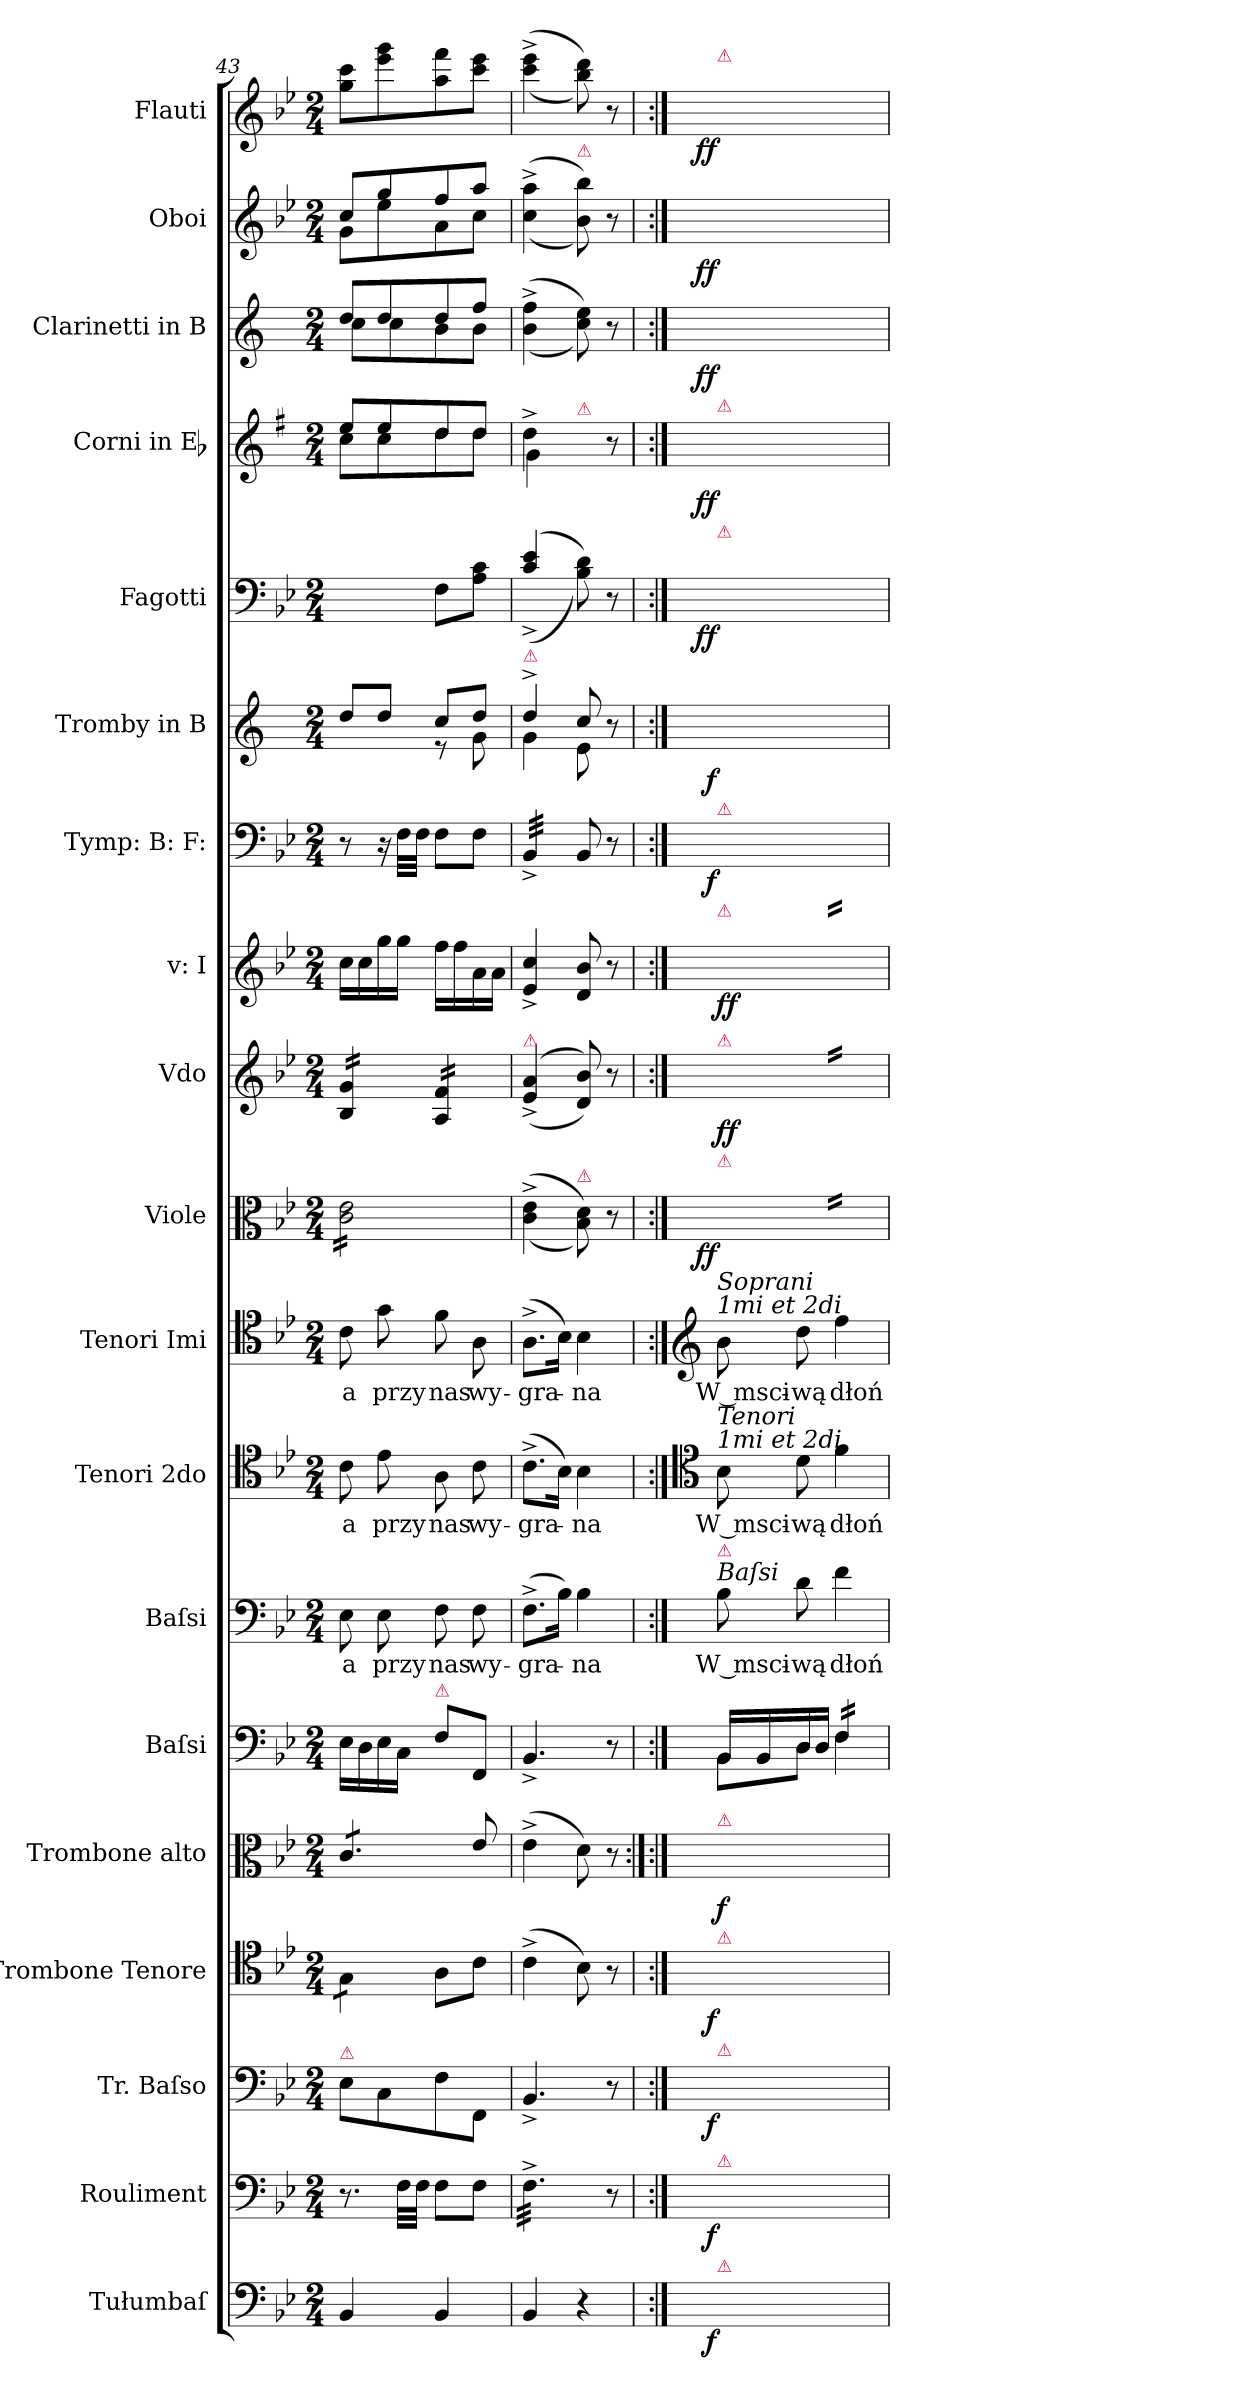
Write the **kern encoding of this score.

**kern	**dynam	**kern	**dynam	**kern	**dynam	**kern	**dynam	**kern	**dynam	**kern	**kern	**text	**kern	**text	**kern	**text	**kern	**dynam	**kern	**dynam	**kern	**dynam	**kern	**dynam	**kern	**dynam	**kern	**dynam	**kern	**dynam	**kern	**dynam	**kern	**dynam	**kern	**dynam
*part19	*part19	*part18	*part18	*part17	*part17	*part16	*part16	*part15	*part15	*part14	*part13	*part13	*part12	*part12	*part11	*part11	*part10	*part10	*part9	*part9	*part8	*part8	*part7	*part7	*part6	*part6	*part5	*part5	*part4	*part4	*part3	*part3	*part2	*part2	*part1	*part1
*staff19	*staff19	*staff18	*staff18	*staff17	*staff17	*staff16	*staff16	*staff15	*staff15	*staff14	*staff13	*staff13	*staff12	*staff12	*staff11	*staff11	*staff10	*staff10	*staff9	*staff9	*staff8	*staff8	*staff7	*staff7	*staff6	*staff6	*staff5	*staff5	*staff4	*staff4	*staff3	*staff3	*staff2	*staff2	*staff1	*staff1
*I"Tułumbaſ	*	*I"Rouliment	*	*I"Tr. Baſso	*	*I"Trombone Tenore	*	*I"Trombone alto	*	*I"Baſsi	*I"Baſsi	*	*I"Tenori 2do	*	*I"Tenori Imi	*	*I"Viole	*	*I"Vdo	*	*I"v: I	*	*I"Tymp: B: F:	*	*I"Tromby in B	*	*I"Fagotti	*	*I"Corni in Eb	*	*I"Clarinetti in B	*	*I"Oboi	*	*I"Flauti	*
*	*	*	*	*	*	*I'T	*	*I'A	*	*	*	*	*	*	*	*	*	*	*	*	*I'V	*	*	*	*	*	*	*	*	*	*I'Cl	*	*I'Ob	*	*I'Fl	*
*clefF4	*	*clefF4	*	*clefF4	*	*clefC4	*	*clefC3	*	*clefF4	*clefF4	*	*clefC4	*	*clefC4	*	*clefC3	*	*clefG2	*	*clefG2	*	*clefF4	*	*clefG2	*	*clefF4	*	*clefG2	*	*clefG2	*	*clefG2	*	*clefG2	*
*	*	*	*	*	*	*	*	*	*	*	*	*	*	*	*	*	*	*	*	*	*	*	*	*	*ITrd1c2	*	*	*	*ITrd5c9	*	*ITrd1c2	*	*	*	*	*
*k[b-e-]	*	*k[b-e-]	*	*k[b-e-]	*	*k[b-e-]	*	*k[b-e-]	*	*k[b-e-]	*k[b-e-]	*	*k[b-e-]	*	*k[b-e-]	*	*k[b-e-]	*	*k[b-e-]	*	*k[b-e-]	*	*k[b-e-]	*	*k[b-e-]	*	*k[b-e-]	*	*k[b-e-]	*	*k[b-e-]	*	*k[b-e-]	*	*k[b-e-]	*
*M2/4	*	*M2/4	*	*M2/4	*	*M2/4	*	*M2/4	*	*M2/4	*M2/4	*	*M2/4	*	*M2/4	*	*M2/4	*	*M2/4	*	*M2/4	*	*M2/4	*	*M2/4	*	*M2/4	*	*M2/4	*	*M2/4	*	*M2/4	*	*M2/4	*
=43	=43	=43	=43	=43	=43	=43	=43	=43	=43	=43	=43	=43	=43	=43	=43	=43	=43	=43	=43	=43	=43	=43	=43	=43	=43	=43	=43	=43	=43	=43	=43	=43	=43	=43	=43	=43
!	!	!	!	!	!	!	!	!	!	!	!	!	!	!	!	!	!	!	!	!	!	!	!	!	!LO:TX:a:color=crimson:t=⚠	!	!	!	!	!	!	!	!	!	!	!
!	!	!	!	!LO:TX:a:color=crimson:t=⚠	!	!	!	!	!	!	!	!	!	!	!	!	!	!	!	!	!	!	!	!	!	!	!	!	!	!	!	!	!	!	!	!
!	!	!	!	!	!	!	!	!	!	!	!	!LO:LY:i	!	!LO:LY:i	!	!	!	!	!	!	!	!	!	!	!	!	!	!	!	!	!	!	!	!	!	!
*	*	*	*	*	*	*	*	*	*	*	*	*	*	*	*	*	*	*	*	*	*	*	*	*	*^	*	*	*	*^	*	*^	*	*^	*	*	*
*	*	*	*	*	*	*tremolo	*	*	*	*	*	*	*	*	*	*	*	*	*	*	*	*	*	*	*	*	*	*	*	*	*	*	*	*	*	*	*	*	*	*
*	*	*	*	*	*	*	*	*tremolo	*	*	*	*	*	*	*	*	*	*	*	*	*	*	*	*	*	*	*	*	*	*	*	*	*	*	*	*	*	*	*	*
*	*	*	*	*	*	*	*	*	*	*	*	*	*	*	*	*	*tremolo	*	*	*	*	*	*	*	*	*	*	*	*	*	*	*	*	*	*	*	*	*	*	*
*	*	*	*	*	*	*	*	*	*	*	*	*	*	*	*	*	*	*	*tremolo	*	*	*	*	*	*	*	*	*	*	*	*	*	*	*	*	*	*	*	*	*
4BB-/	.	8.r	.	8E-\L	.	8G\L	.	8c/L	.	16E-\LL	8E-\	a	8c\	a	8c\	a	16c\ 16e-\LL	.	16B-/ 16g/LL	.	16cc\LL	.	8r	.	8cc/L	4ryy	.	16E-\LLyy	.	8g/L	8e-\L	.	8cc/L	8b-\L	.	8cc/L	8g\L	.	8gg\ 8ccc\L	.
.	.	.	.	.	.	.	.	.	.	16D\	.	.	.	.	.	.	16c\ 16e-\	.	16B-/ 16g/	.	16cc\	.	.	.	.	.	.	16D\yy	.	.	.	.	.	.	.	.	.	.	.	.
!	!	!	!	!	!	!	!	!	!	!	!	!LO:LY:i	!	!LO:LY:i	!	!	!	!	!	!	!	!	!	!	!	!	!	!	!	!	!	!	!	!	!	!	!	!	!	!
.	.	.	.	8C\	.	8G\J	.	8c/	.	16E-\	8E-\	przy	8e-\	przy	8g\	przy	16c\ 16e-\	.	16B-/ 16g/	.	16gg\	.	16r	.	8cc/J	.	.	16E-\yy	.	8g/	8e-\	.	8cc/	8b-\	.	8gg/	8ee-\	.	8eee-\ 8ggg\	.
*	*	*	*	*	*	*Xtremolo	*	*	*	*	*	*	*	*	*	*	*	*	*	*	*	*	*	*	*	*	*	*	*	*	*	*	*	*	*	*	*	*	*	*
.	.	32F\LLL	.	.	.	.	.	.	.	16C\JJ	.	.	.	.	.	.	16c\ 16e-\	.	16B-/ 16g/JJ	.	16gg\JJ	.	32F\LLL	.	.	.	.	16C\JJyy	.	.	.	.	.	.	.	.	.	.	.	.
.	.	32F\JJJ	.	.	.	.	.	.	.	.	.	.	.	.	.	.	.	.	.	.	.	.	32F\JJJ	.	.	.	.	.	.	.	.	.	.	.	.	.	.	.	.	.
!	!	!	!	!	!	!	!	!	!	!LO:TX:a:color=crimson:t=⚠	!	!	!	!	!	!	!	!	!	!	!	!	!	!	!	!	!	!	!	!	!	!	!	!	!	!	!	!	!	!
!	!	!	!	!	!	!	!	!	!	!	!	!LO:LY:i	!	!LO:LY:i	!	!	!	!	!	!	!	!	!	!	!	!	!	!	!	!	!	!	!	!	!	!	!	!	!	!
4BB-/	.	8F\L	.	8F\	.	8A\L	.	8c/J	.	8F\L	8F\	nas	8A\	nas	8f\	nas	16c\ 16e-\	.	16A/ 16f/LL	.	16ff\LL	.	8F\L	.	8b-/L	8r	.	8F\L	.	8f/	8f\	.	8cc/	8a\	.	8ff/	8a\	.	8aa\ 8fff\	.
*	*	*	*	*	*	*	*	*Xtremolo	*	*	*	*	*	*	*	*	*	*	*	*	*	*	*	*	*	*	*	*	*	*	*	*	*	*	*	*	*	*	*	*
.	.	.	.	.	.	.	.	.	.	.	.	.	.	.	.	.	16c\ 16e-\	.	16A/ 16f/	.	16ff\	.	.	.	.	.	.	.	.	.	.	.	.	.	.	.	.	.	.	.
!	!	!	!	!	!	!	!	!	!	!	!	!LO:LY:i	!	!LO:LY:i	!	!	!	!	!	!	!	!	!	!	!	!	!	!	!	!	!	!	!	!	!	!	!	!	!	!
.	.	8F\J	.	8FF/J	.	8c\J	.	8e-/	.	8FF/J	8F\	wy-	8c\	wy-	8A\	wy-	16c\ 16e-\	.	16A/ 16f/	.	16a\	.	8F\J	.	8cc/J	8f\	.	8A\ 8c\J	.	8f/J	8f\J	.	8ee-/J	8a\J	.	8aa/J	8cc\J	.	8ccc\ 8eee-\J	.
.	.	.	.	.	.	.	.	.	.	.	.	.	.	.	.	.	16c\ 16e-\JJ	.	16A/ 16f/JJ	.	16a\JJ	.	.	.	.	.	.	.	.	.	.	.	.	.	.	.	.	.	.	.
*	*	*	*	*	*	*	*	*	*	*	*	*	*	*	*	*	*	*	*Xtremolo	*	*	*	*	*	*	*	*	*	*	*	*	*	*	*	*	*	*	*	*	*
*	*	*	*	*	*	*	*	*	*	*	*	*	*	*	*	*	*Xtremolo	*	*	*	*	*	*	*	*	*	*	*	*	*	*	*	*	*	*	*	*	*	*	*
*	*	*	*	*	*	*	*	*	*	*	*	*	*	*	*	*	*	*	*	*	*	*	*	*	*	*	*	*	*	*	*	*	*v	*v	*	*	*	*	*	*
*	*	*	*	*	*	*	*	*	*	*	*	*	*	*	*	*	*	*	*	*	*	*	*	*	*	*	*	*	*	*	*	*	*	*	*v	*v	*	*	*
=44	=44	=44	=44	=44	=44	=44	=44	=44	=44	=44	=44	=44	=44	=44	=44	=44	=44	=44	=44	=44	=44	=44	=44	=44	=44	=44	=44	=44	=44	=44	=44	=44	=44	=44	=44	=44	=44	=44
!	!	!	!	!	!	!	!	!	!	!	!	!	!	!	!	!	!	!	!	!	!	!	!	!	!LO:TX:a:color=crimson:t=⚠	!	!	!	!	!	!	!	!	!	!	!	!	!
!	!	!	!	!	!	!	!	!	!	!	!	!	!	!	!	!	!	!	!LO:TX:a:color=crimson:t=⚠	!	!	!	!	!	!	!	!	!	!	!	!	!	!	!	!	!	!	!
!	!	!	!	!	!	!	!	!	!	!	!	!LO:LY:i	!	!LO:LY:i	!	!	!	!	!	!	!	!	!	!	!	!	!	!	!	!	!	!	!	!	!	!	!	!
*	*	*tremolo	*	*	*	*	*	*	*	*	*	*	*	*	*	*	*	*	*	*	*	*	*	*	*	*	*	*	*	*	*	*	*	*	*	*	*	*
*	*	*	*	*	*	*	*	*	*	*	*	*	*	*	*	*	*	*	*	*	*	*	*tremolo	*	*	*	*	*	*	*	*	*	*	*	*	*	*	*
4BB-/	.	32F^<\LLL	.	4.BB-^</	.	(>4c^<\	.	(>4e-^<\	.	4.BB-^</	(>8.F^>\L	-gra-	(>8.c^>\L	-gra-	(>8.A^>\L	-gra-	(>(>4c^<\ 4e-^<\	.	(<(>4e-^</ 4a^</	.	4e-^>/ 4cc^>/	.	32BB-^</LLL	.	4cc^>/	4f\	.	(>(>4c^</ 4e-^</	.	4f^<\	4B-\	.	(>(>4a^<\ 4ee-^<\	.	(>(>4cc^<\ 4aa^<\	.	(>(>4ccc^<\ 4eee-^<\	.
.	.	32F^<\	.	.	.	.	.	.	.	.	.	.	.	.	.	.	.	.	.	.	.	.	32BB-^</	.	.	.	.	.	.	.	.	.	.	.	.	.	.	.
.	.	32F^<\	.	.	.	.	.	.	.	.	.	.	.	.	.	.	.	.	.	.	.	.	32BB-^</	.	.	.	.	.	.	.	.	.	.	.	.	.	.	.
.	.	32F^<\	.	.	.	.	.	.	.	.	.	.	.	.	.	.	.	.	.	.	.	.	32BB-^</	.	.	.	.	.	.	.	.	.	.	.	.	.	.	.
.	.	32F^<\	.	.	.	.	.	.	.	.	.	.	.	.	.	.	.	.	.	.	.	.	32BB-^</	.	.	.	.	.	.	.	.	.	.	.	.	.	.	.
.	.	32F^<\	.	.	.	.	.	.	.	.	.	.	.	.	.	.	.	.	.	.	.	.	32BB-^</	.	.	.	.	.	.	.	.	.	.	.	.	.	.	.
.	.	32F^<\	.	.	.	.	.	.	.	.	16B-\Jk)	.	16B-\Jk)	.	16B-\Jk)	.	.	.	.	.	.	.	32BB-^</	.	.	.	.	.	.	.	.	.	.	.	.	.	.	.
.	.	32F^<\	.	.	.	.	.	.	.	.	.	.	.	.	.	.	.	.	.	.	.	.	32BB-^</JJJ	.	.	.	.	.	.	.	.	.	.	.	.	.	.	.
*	*	*	*	*	*	*	*	*	*	*	*	*	*	*	*	*	*	*	*	*	*	*	*Xtremolo	*	*	*	*	*	*	*	*	*	*	*	*	*	*	*
!	!	!	!	!	!	!	!	!	!	!	!	!	!	!	!	!	!	!	!	!	!	!	!	!	!	!	!	!	!	!	!	!	!	!	!LO:TX:a:color=crimson:t=⚠	!	!	!
!	!	!	!	!	!	!	!	!	!	!	!	!	!	!	!	!	!	!	!	!	!	!	!	!	!	!	!	!	!	!LO:TX:a:color=crimson:t=⚠	!	!	!	!	!	!	!	!
!	!	!	!	!	!	!	!	!	!	!	!	!	!	!	!	!	!LO:TX:a:color=crimson:t=⚠	!	!	!	!	!	!	!	!	!	!	!	!	!	!	!	!	!	!	!	!	!
!	!	!	!	!	!	!	!	!	!	!	!	!LO:LY:i	!	!LO:LY:i	!	!	!	!	!	!	!	!	!	!	!	!	!	!	!	!	!	!	!	!	!	!	!	!
4r	.	32F^<\	.	.	.	8B-\)	.	8d\)	.	.	4B-\	-na	4B-\	-na	4B-\	-na	8B-\ 8d\))	.	8d/ 8b-/))	.	8d/ 8b-/	.	8BB-/	.	8b-/	8d\	.	8B-\ 8d\))	.	8ryy	4ryy	.	8b-\ 8dd\))	.	8b-\ 8bb-\))	.	8bb-\ 8ddd\))	.
.	.	32F^<\	.	.	.	.	.	.	.	.	.	.	.	.	.	.	.	.	.	.	.	.	.	.	.	.	.	.	.	.	.	.	.	.	.	.	.	.
.	.	32F^<\	.	.	.	.	.	.	.	.	.	.	.	.	.	.	.	.	.	.	.	.	.	.	.	.	.	.	.	.	.	.	.	.	.	.	.	.
.	.	32F^<\JJJ	.	.	.	.	.	.	.	.	.	.	.	.	.	.	.	.	.	.	.	.	.	.	.	.	.	.	.	.	.	.	.	.	.	.	.	.
*	*	*Xtremolo	*	*	*	*	*	*	*	*	*	*	*	*	*	*	*	*	*	*	*	*	*	*	*	*	*	*	*	*	*	*	*	*	*	*	*	*
.	.	8r	.	8r	.	8r	.	8r	.	8r	.	.	.	.	.	.	8r	.	8r	.	8r	.	8r	.	8r	8ryy	.	8r	.	8r	.	.	8r	.	8r	.	8r	.
*	*	*	*	*	*	*	*	*	*	*	*	*	*	*	*	*	*	*	*	*	*	*	*	*	*v	*v	*	*	*	*	*	*	*	*	*	*	*	*
=45	=45	=45	=45	=45	=45	=45	=45	=45:|!	=45	=45	=45	=45	=45	=45	=45	=45	=45	=45	=45	=45	=45	=45	=45	=45	=45	=45	=45	=45	=45	=45	=45	=45	=45	=45	=45	=45	=45
*	*	*	*	*	*	*	*	*	*	*	*	*	*clefC4	*	*clefG2	*	*	*	*	*	*	*	*	*	*	*	*	*	*	*	*	*	*	*	*	*	*
*	*	*	*	*	*	*	*	*	*	*^	*	*	*	*	*	*	*	*	*	*	*	*	*	*	*^	*	*	*	*	*	*	*	*	*	*	*	*
!	!	!	!	!	!	!	!	!	!	!	!	!	!	!	!	!	!	!	!	!	!	!	!	!	!	!	!	!	!	!	!	!	!	!	!	!	!	!LO:TX:a:color=crimson:t=⚠	!
!	!	!	!	!	!	!	!	!	!	!	!	!	!	!	!	!	!	!	!	!	!	!	!	!	!	!	!	!	!	!	!	!	!	!	!	!LO:TX:a:color=crimson:t=⚠	!	!	!
!	!	!	!	!	!	!	!	!	!	!	!	!	!	!	!	!	!	!	!	!	!	!	!	!	!	!	!	!	!	!	!	!	!	!LO:TX:a:color=crimson:t=⚠	!	!	!	!	!
!	!	!	!	!	!	!	!	!	!	!	!	!	!	!	!	!	!	!	!	!	!	!	!	!	!	!	!	!	!	!	!LO:TX:a:color=crimson:t=⚠	!	!	!	!	!	!	!	!
!	!	!	!	!	!	!	!	!	!	!	!	!	!	!	!	!	!	!	!	!	!	!	!	!	!	!	!	!	!LO:TX:a:color=crimson:t=⚠	!	!	!	!	!	!	!	!	!	!
!	!	!	!	!	!	!	!	!	!	!	!	!	!	!	!	!	!	!	!	!	!	!	!	!	!	!LO:TX:a:color=crimson:t=⚠	!	!	!	!	!	!	!	!	!	!	!	!	!
!	!	!	!	!	!	!	!	!	!	!	!	!	!	!	!	!	!	!	!	!	!	!	!	!LO:TX:a:color=crimson:t=⚠	!	!	!	!	!	!	!	!	!	!	!	!	!	!	!
!	!	!	!	!	!	!	!	!	!	!	!	!	!	!	!	!	!	!	!	!	!	!LO:TX:a:color=crimson:t=⚠	!	!	!	!	!	!	!	!	!	!	!	!	!	!	!	!	!
!	!	!	!	!	!	!	!	!	!	!	!	!	!	!	!	!	!	!	!	!LO:TX:a:color=crimson:t=⚠	!	!	!	!	!	!	!	!	!	!	!	!	!	!	!	!	!	!	!
!	!	!	!	!	!	!	!	!	!	!	!	!	!	!	!	!	!	!LO:TX:a:color=crimson:t=⚠	!	!	!	!	!	!	!	!	!	!	!	!	!	!	!	!	!	!	!	!	!
!	!	!	!	!	!	!	!	!	!	!	!	!	!	!	!	!LO:TX:a:i:t=Soprani \n1mi et 2di	!	!	!	!	!	!	!	!	!	!	!	!	!	!	!	!	!	!	!	!	!	!	!
!	!	!	!	!	!	!	!	!	!	!	!	!	!	!LO:TX:a:i:t=Tenori \n1mi et 2di	!	!	!	!	!	!	!	!	!	!	!	!	!	!	!	!	!	!	!	!	!	!	!	!	!
!	!	!	!	!	!	!	!	!	!	!	!	!LO:TX:a:i:t=Baſsi	!	!	!	!	!	!	!	!	!	!	!	!	!	!	!	!	!	!	!	!	!	!	!	!	!	!	!
!	!	!	!	!	!	!	!	!	!	!	!	!LO:TX:a:color=crimson:t=⚠	!	!	!	!	!	!	!	!	!	!	!	!	!	!	!	!	!	!	!	!	!	!	!	!	!	!	!
!	!	!	!	!	!	!	!	!LO:TX:a:color=crimson:t=⚠	!	!	!	!	!	!	!	!	!	!	!	!	!	!	!	!	!	!	!	!	!	!	!	!	!	!	!	!	!	!	!
!	!	!	!	!	!	!LO:TX:a:color=crimson:t=⚠	!	!	!	!	!	!	!	!	!	!	!	!	!	!	!	!	!	!	!	!	!	!	!	!	!	!	!	!	!	!	!	!	!
!	!	!	!	!LO:TX:a:color=crimson:t=⚠	!	!	!	!	!	!	!	!	!	!	!	!	!	!	!	!	!	!	!	!	!	!	!	!	!	!	!	!	!	!	!	!	!	!	!
!	!	!LO:TX:a:color=crimson:t=⚠	!	!	!	!	!	!	!	!	!	!	!	!	!	!	!	!	!	!	!	!	!	!	!	!	!	!	!	!	!	!	!	!	!	!	!	!	!
!LO:TX:a:color=crimson:t=⚠	!	!	!	!	!	!	!	!	!	!	!	!	!	!	!	!	!	!	!	!	!	!	!	!	!	!	!	!	!	!	!	!	!	!	!	!	!	!	!
!	!LO:DY:b:rj	!	!LO:DY:b:rj	!	!LO:DY:b:rj	!	!LO:DY:b:rj	!	!	!	!	!	!LO:LY:i	!	!	!	!	!	!LO:DY:b:rj	!	!	!	!	!	!LO:DY:b:rj	!	!	!LO:DY:b:rj	!	!LO:DY:b:rj	!	!	!LO:DY:b:rj	!	!LO:DY:b:rj	!	!LO:DY:b:rj	!	!LO:DY:b:rj
*	*	*	*	*	*	*	*	*	*	*	*	*	*	*	*	*	*	*	*	*	*	*	*	*	*	*v	*v	*	*	*	*	*	*	*^	*	*^	*	*	*
8BB-/Lyy	f	8F\Lyy	f	8BB-/Lyy	f	8B-\Lyy	f	8B-\Lyy	f	16BB-/LL	8BB-\L	8B-\	W msci-	8B-\	W msci-	8b-\	W msci-	16B-/LLyy	ff	16b-\LLyy	ff	16bb-\LLyy	ff	4BB-/yy	f	8B-yy/ 8b-yy/L	f	8BB-yy/ 8B-yy/L	ff	8B-/Lyy	8B-\Lyy	ff	8b-'\Lyy	4ryy	ff	8b-'/Lyy	8b-\Lyy	ff	8bb-'\Lyy	ff
.	.	.	.	.	.	.	.	.	.	16BB-/	.	.	.	.	.	.	.	16B-/yy	.	16b-\yy	.	16bb-\yy	.	.	.	.	.	.	.	.	.	.	.	.	.	.	.	.	.	.
!	!	!	!	!	!	!	!	!	!	!	!	!	!LO:LY:i	!	!	!	!	!	!	!	!	!	!	!	!	!	!	!	!	!	!	!	!	!	!	!	!	!	!	!
8BB-/yy	.	8F\yy	.	8D/Jyy	.	8d\Jyy	.	8d\Jyy	.	16D/	8D\J	8d\	-wą	8d\	-wą	8dd\	-wą	16d/yy	.	16dd\yy	.	16ddd\yy	.	.	.	8dyy/ 8ddyy/J	.	8Dyy/ 8dyy/J	.	8d/Jyy	8d\Jyy	.	8dd'\Jyy	.	.	8dd'/Jyy	8dd\Jyy	.	8ddd'\Jyy	.
.	.	.	.	.	.	.	.	.	.	16D/JJ	.	.	.	.	.	.	.	16d/JJyy	.	16dd\JJyy	.	16ddd\JJyy	.	.	.	.	.	.	.	.	.	.	.	.	.	.	.	.	.	.
!	!	!	!	!	!	!	!	!	!	!	!	!	!LO:LY:i	!	!	!	!	!	!	!	!	!	!	!	!	!	!	!	!	!	!	!	!	!	!	!	!	!	!	!
*	*	*	*	*	*	*	*	*	*	*tremolo	*	*	*	*	*	*	*	*	*	*	*	*	*	*	*	*	*	*	*	*	*	*	*	*	*	*	*	*	*	*
*	*	*	*	*	*	*	*	*	*	*	*	*	*	*	*	*	*	*tremolo	*	*	*	*	*	*	*	*	*	*	*	*	*	*	*	*	*	*	*	*	*	*
*	*	*	*	*	*	*	*	*	*	*	*	*	*	*	*	*	*	*	*	*tremolo	*	*	*	*	*	*	*	*	*	*	*	*	*	*	*	*	*	*	*	*
*	*	*	*	*	*	*	*	*	*	*	*	*	*	*	*	*	*	*	*	*	*	*tremolo	*	*	*	*	*	*	*	*	*	*	*	*	*	*	*	*	*	*
8BB-/Jyy	.	8F\Jyy	.	4F/yy	.	4f\yy	.	4f\yy	.	16F/LL	4F\	4f\	dłoń	4f\	dłoń	4ff\	dłoń	16f\yyLL	.	16ff\yyLL	.	16fff\yyLL	.	4ryy	.	4fyy/ 4ffyy/	.	4Fyy\ 4fyy\	.	4f/yy	4f\yy	.	4ff/yy	4ff\yy	.	4ff/yy	4ff\yy	.	4fff\yy	.
.	.	.	.	.	.	.	.	.	.	16F/	.	.	.	.	.	.	.	16f\yy	.	16ff\yy	.	16fff\yy	.	.	.	.	.	.	.	.	.	.	.	.	.	.	.	.	.	.
8ryy	.	8ryy	.	.	.	.	.	.	.	16F/	.	.	.	.	.	.	.	16f\yy	.	16ff\yy	.	16fff\yy	.	.	.	.	.	.	.	.	.	.	.	.	.	.	.	.	.	.
.	.	.	.	.	.	.	.	.	.	16F/JJ	.	.	.	.	.	.	.	16f\yyJJ	.	16ff\yyJJ	.	16fff\yyJJ	.	.	.	.	.	.	.	.	.	.	.	.	.	.	.	.	.	.
*	*	*	*	*	*	*	*	*	*	*	*	*	*	*	*	*	*	*	*	*	*	*Xtremolo	*	*	*	*	*	*	*	*	*	*	*	*	*	*	*	*	*	*
*	*	*	*	*	*	*	*	*	*	*	*	*	*	*	*	*	*	*	*	*Xtremolo	*	*	*	*	*	*	*	*	*	*	*	*	*	*	*	*	*	*	*	*
*	*	*	*	*	*	*	*	*	*	*	*	*	*	*	*	*	*	*Xtremolo	*	*	*	*	*	*	*	*	*	*	*	*	*	*	*	*	*	*	*	*	*	*
*	*	*	*	*	*	*	*	*	*	*Xtremolo	*	*	*	*	*	*	*	*	*	*	*	*	*	*	*	*	*	*	*	*	*	*	*	*	*	*	*	*	*	*
*	*	*	*	*	*	*	*	*	*	*	*	*	*	*	*	*	*	*	*	*	*	*	*	*	*	*	*	*	*	*v	*v	*	*	*	*	*v	*v	*	*	*
*	*	*	*	*	*	*	*	*	*	*v	*v	*	*	*	*	*	*	*	*	*	*	*	*	*	*	*	*	*	*	*	*	*v	*v	*	*	*	*	*
=	=	=	=	=	=	=	=	=	=	=	=	=	=	=	=	=	=	=	=	=	=	=	=	=	=	=	=	=	=	=	=	=	=	=	=	=
*-	*-	*-	*-	*-	*-	*-	*-	*-	*-	*-	*-	*-	*-	*-	*-	*-	*-	*-	*-	*-	*-	*-	*-	*-	*-	*-	*-	*-	*-	*-	*-	*-	*-	*-	*-	*-
